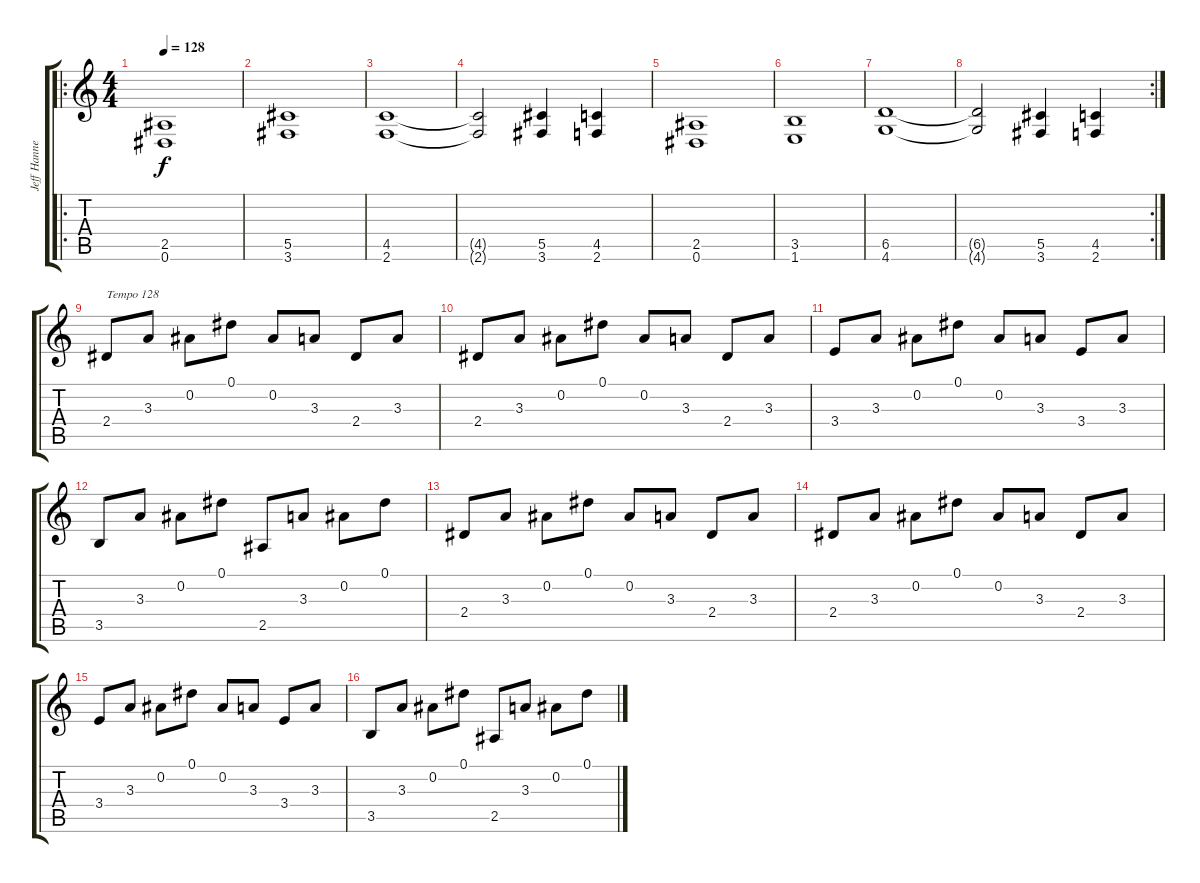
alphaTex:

\track ("Jeff Hanneman" "Jeff Hanne") {instrument distortionguitar}
\staff {score tabs}
\tuning (Eb4 Bb3 Gb3 Db3 Ab2 Eb2) {hide}
\ro
\ts (4 4)
\tempo 128
\clef g2
\ks c
(2.5 0.6).1{dy f} |
(5.5 3.6).1 |
(4.5 2.6).1 |
(4.5{t} 2.6{t}).2 (5.5 3.6).4 (4.5 2.6).4 |
(2.5 0.6).1 |
(3.5 1.6).1 |
(6.5 4.6).1 |
\rc 2
(6.5{t} 4.6{t}).2 (5.5 3.6).4 (4.5 2.6).4 |
2.4.8{txt "Tempo 128"} 3.3.8 0.2.8 0.1.8 0.2.8 3.3.8 2.4.8 3.3.8 |
2.4.8 3.3.8 0.2.8 0.1.8 0.2.8 3.3.8 2.4.8 3.3.8 |
3.4.8 3.3.8 0.2.8 0.1.8 0.2.8 3.3.8 3.4.8 3.3.8 |
3.5.8 3.3.8 0.2.8 0.1.8 2.5.8 3.3.8 0.2.8 0.1.8 |
2.4.8 3.3.8 0.2.8 0.1.8 0.2.8 3.3.8 2.4.8 3.3.8 |
2.4.8 3.3.8 0.2.8 0.1.8 0.2.8 3.3.8 2.4.8 3.3.8 |
3.4.8 3.3.8 0.2.8 0.1.8 0.2.8 3.3.8 3.4.8 3.3.8 |
3.5.8 3.3.8 0.2.8 0.1.8 2.5.8 3.3.8 0.2.8 0.1.8
